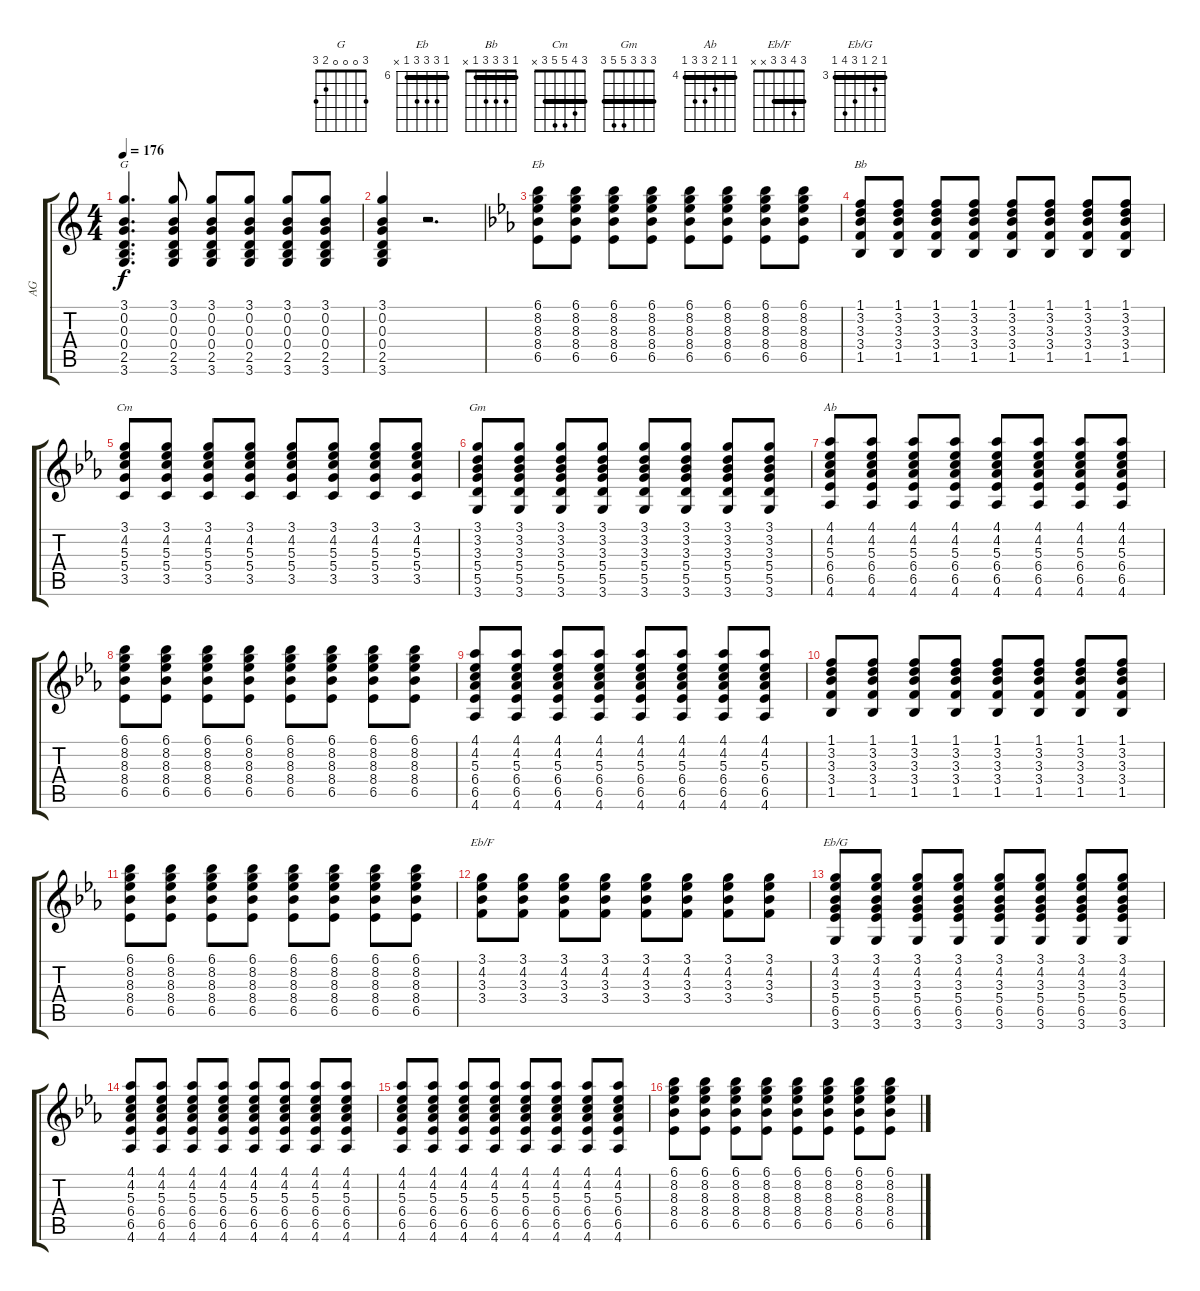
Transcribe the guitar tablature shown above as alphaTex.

\track ("AG" "AG") {instrument acousticguitarnylon}
\staff {score tabs}
\tuning (E4 B3 G3 D3 A2 E2) {hide}
\chord ("G" 3 0 0 0 2 3)
\chord ("Eb" 6 8 8 8 6 x) {firstfret 6 barre 6}
\chord ("Bb" 1 3 3 3 1 x) {barre 1}
\chord ("Cm" 3 4 5 5 3 x) {barre 3}
\chord ("Gm" 3 3 3 5 5 3) {barre 3}
\chord ("Ab" 4 4 5 6 6 4) {firstfret 4 barre 4}
\chord ("Eb/F" 3 4 3 3 x x) {barre 3}
\chord ("Eb/G" 3 4 3 5 6 3) {firstfret 3 barre 3}
\ts (4 4)
\tempo 176
\clef g2
\ks c
(3.1 0.2 0.3 0.4 2.5 3.6).4{d ch "G" dy f} (3.1 0.2 0.3 0.4 2.5 3.6).8 (3.1 0.2 0.3 0.4 2.5 3.6).8 (3.1 0.2 0.3 0.4 2.5 3.6).8 (3.1 0.2 0.3 0.4 2.5 3.6).8 (3.1 0.2 0.3 0.4 2.5 3.6).8 |
(3.1 0.2 0.3 0.4 2.5 3.6).4 r.2{d} |
\ks eb
(6.1 8.2 8.3 8.4 6.5).8{ch "Eb"} (6.1 8.2 8.3 8.4 6.5).8 (6.1 8.2 8.3 8.4 6.5).8 (6.1 8.2 8.3 8.4 6.5).8 (6.1 8.2 8.3 8.4 6.5).8 (6.1 8.2 8.3 8.4 6.5).8 (6.1 8.2 8.3 8.4 6.5).8 (6.1 8.2 8.3 8.4 6.5).8 |
(1.1 3.2 3.3 3.4 1.5).8{ch "Bb"} (1.1 3.2 3.3 3.4 1.5).8 (1.1 3.2 3.3 3.4 1.5).8 (1.1 3.2 3.3 3.4 1.5).8 (1.1 3.2 3.3 3.4 1.5).8 (1.1 3.2 3.3 3.4 1.5).8 (1.1 3.2 3.3 3.4 1.5).8 (1.1 3.2 3.3 3.4 1.5).8 |
(3.1 4.2 5.3 5.4 3.5).8{ch "Cm"} (3.1 4.2 5.3 5.4 3.5).8 (3.1 4.2 5.3 5.4 3.5).8 (3.1 4.2 5.3 5.4 3.5).8 (3.1 4.2 5.3 5.4 3.5).8 (3.1 4.2 5.3 5.4 3.5).8 (3.1 4.2 5.3 5.4 3.5).8 (3.1 4.2 5.3 5.4 3.5).8 |
(3.1 3.2 3.3 5.4 5.5 3.6).8{ch "Gm"} (3.1 3.2 3.3 5.4 5.5 3.6).8 (3.1 3.2 3.3 5.4 5.5 3.6).8 (3.1 3.2 3.3 5.4 5.5 3.6).8 (3.1 3.2 3.3 5.4 5.5 3.6).8 (3.1 3.2 3.3 5.4 5.5 3.6).8 (3.1 3.2 3.3 5.4 5.5 3.6).8 (3.1 3.2 3.3 5.4 5.5 3.6).8 |
(4.1 4.2 5.3 6.4 6.5 4.6).8{ch "Ab"} (4.1 4.2 5.3 6.4 6.5 4.6).8 (4.1 4.2 5.3 6.4 6.5 4.6).8 (4.1 4.2 5.3 6.4 6.5 4.6).8 (4.1 4.2 5.3 6.4 6.5 4.6).8 (4.1 4.2 5.3 6.4 6.5 4.6).8 (4.1 4.2 5.3 6.4 6.5 4.6).8 (4.1 4.2 5.3 6.4 6.5 4.6).8 |
(6.1 8.2 8.3 8.4 6.5).8 (6.1 8.2 8.3 8.4 6.5).8 (6.1 8.2 8.3 8.4 6.5).8 (6.1 8.2 8.3 8.4 6.5).8 (6.1 8.2 8.3 8.4 6.5).8 (6.1 8.2 8.3 8.4 6.5).8 (6.1 8.2 8.3 8.4 6.5).8 (6.1 8.2 8.3 8.4 6.5).8 |
(4.1 4.2 5.3 6.4 6.5 4.6).8 (4.1 4.2 5.3 6.4 6.5 4.6).8 (4.1 4.2 5.3 6.4 6.5 4.6).8 (4.1 4.2 5.3 6.4 6.5 4.6).8 (4.1 4.2 5.3 6.4 6.5 4.6).8 (4.1 4.2 5.3 6.4 6.5 4.6).8 (4.1 4.2 5.3 6.4 6.5 4.6).8 (4.1 4.2 5.3 6.4 6.5 4.6).8 |
(1.1 3.2 3.3 3.4 1.5).8 (1.1 3.2 3.3 3.4 1.5).8 (1.1 3.2 3.3 3.4 1.5).8 (1.1 3.2 3.3 3.4 1.5).8 (1.1 3.2 3.3 3.4 1.5).8 (1.1 3.2 3.3 3.4 1.5).8 (1.1 3.2 3.3 3.4 1.5).8 (1.1 3.2 3.3 3.4 1.5).8 |
(6.1 8.2 8.3 8.4 6.5).8 (6.1 8.2 8.3 8.4 6.5).8 (6.1 8.2 8.3 8.4 6.5).8 (6.1 8.2 8.3 8.4 6.5).8 (6.1 8.2 8.3 8.4 6.5).8 (6.1 8.2 8.3 8.4 6.5).8 (6.1 8.2 8.3 8.4 6.5).8 (6.1 8.2 8.3 8.4 6.5).8 |
(3.1 4.2 3.3 3.4).8{ch "Eb/F"} (3.1 4.2 3.3 3.4).8 (3.1 4.2 3.3 3.4).8 (3.1 4.2 3.3 3.4).8 (3.1 4.2 3.3 3.4).8 (3.1 4.2 3.3 3.4).8 (3.1 4.2 3.3 3.4).8 (3.1 4.2 3.3 3.4).8 |
(3.1 4.2 3.3 5.4 6.5 3.6).8{ch "Eb/G"} (3.1 4.2 3.3 5.4 6.5 3.6).8 (3.1 4.2 3.3 5.4 6.5 3.6).8 (3.1 4.2 3.3 5.4 6.5 3.6).8 (3.1 4.2 3.3 5.4 6.5 3.6).8 (3.1 4.2 3.3 5.4 6.5 3.6).8 (3.1 4.2 3.3 5.4 6.5 3.6).8 (3.1 4.2 3.3 5.4 6.5 3.6).8 |
(4.1 4.2 5.3 6.4 6.5 4.6).8 (4.1 4.2 5.3 6.4 6.5 4.6).8 (4.1 4.2 5.3 6.4 6.5 4.6).8 (4.1 4.2 5.3 6.4 6.5 4.6).8 (4.1 4.2 5.3 6.4 6.5 4.6).8 (4.1 4.2 5.3 6.4 6.5 4.6).8 (4.1 4.2 5.3 6.4 6.5 4.6).8 (4.1 4.2 5.3 6.4 6.5 4.6).8 |
(4.1 4.2 5.3 6.4 6.5 4.6).8 (4.1 4.2 5.3 6.4 6.5 4.6).8 (4.1 4.2 5.3 6.4 6.5 4.6).8 (4.1 4.2 5.3 6.4 6.5 4.6).8 (4.1 4.2 5.3 6.4 6.5 4.6).8 (4.1 4.2 5.3 6.4 6.5 4.6).8 (4.1 4.2 5.3 6.4 6.5 4.6).8 (4.1 4.2 5.3 6.4 6.5 4.6).8 |
(6.1 8.2 8.3 8.4 6.5).8 (6.1 8.2 8.3 8.4 6.5).8 (6.1 8.2 8.3 8.4 6.5).8 (6.1 8.2 8.3 8.4 6.5).8 (6.1 8.2 8.3 8.4 6.5).8 (6.1 8.2 8.3 8.4 6.5).8 (6.1 8.2 8.3 8.4 6.5).8 (6.1 8.2 8.3 8.4 6.5).8
